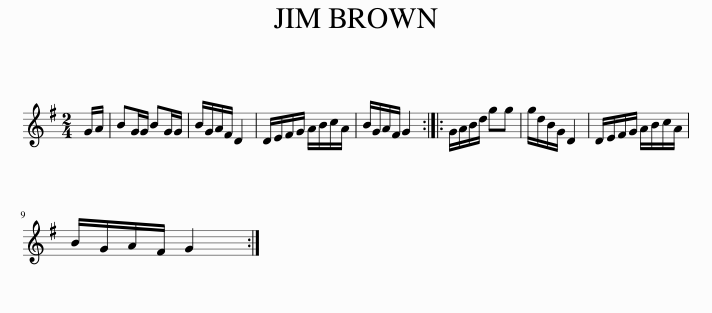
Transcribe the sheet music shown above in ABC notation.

X:1
L:1/8
M:2/4
I:linebreak $
K:G
V:1 treble
V:1
 G/A/ | BG/G/ BG/G/ | B/G/A/F/ D2 | D/E/F/G/ A/B/c/A/ | B/G/A/F/ G2 :: %5
 G/A/B/d/ gg | g/d/B/G/ D2 | D/E/F/G/ A/B/c/A/ |$ B/G/A/F/ G2 :| %9
